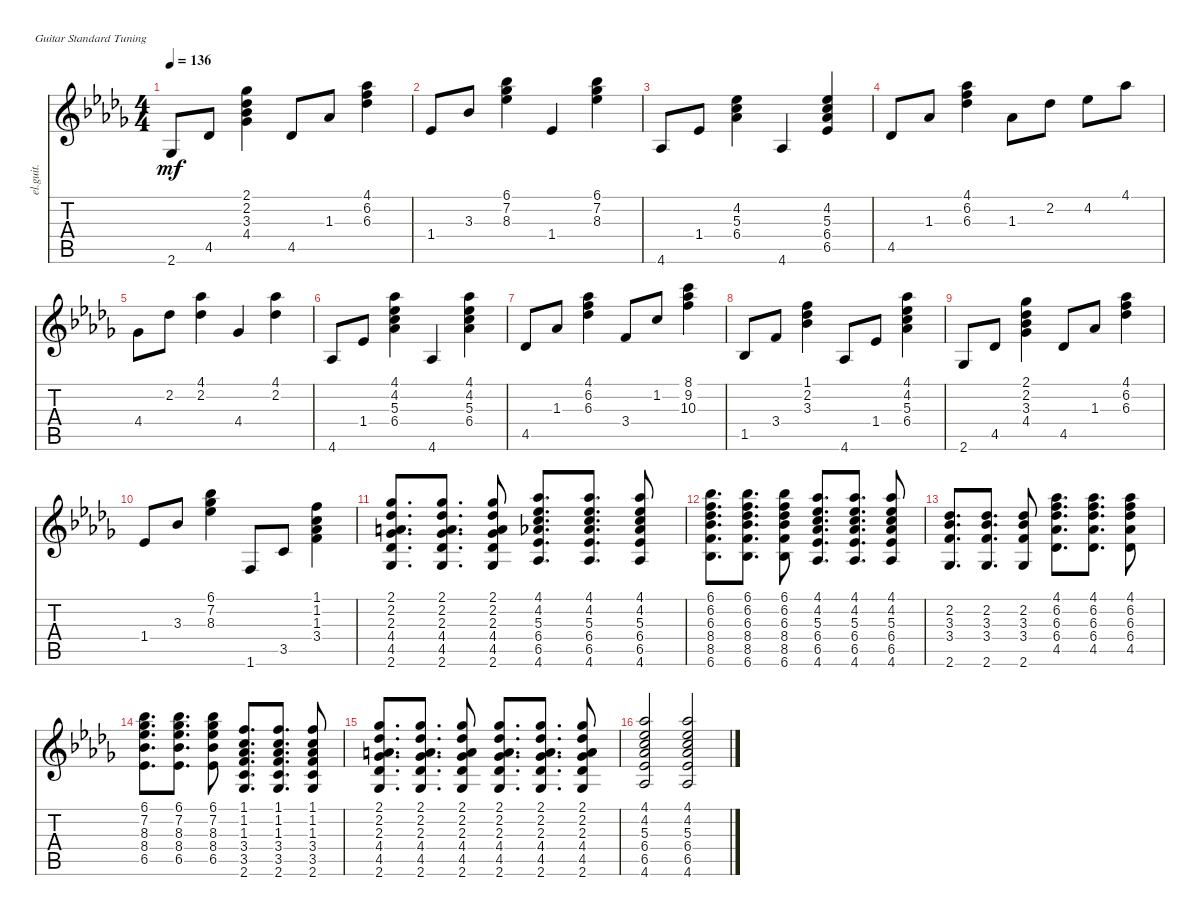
\bracketExtendMode nobrackets
\track ("Electric Guitar 1" "el.guit.") {instrument electricguitarclean}
\staff {score tabs}
\tuning (E4 B3 G3 D3 A2 E2)
\ts (4 4)
\tempo 136
\clef g2
\ks db
2.6{acc b}.8{dy mf beam Up} 4.5{acc b}.8{beam Up} (4.4{acc b} 3.3{acc b} 2.2{acc b} 2.1{acc b}).4{beam Down} 4.5{acc b}.8{beam Up} 1.3{acc b}.8{beam Up} (6.3{acc b} 6.2{acc forcenatural} 4.1{acc b}).4{beam Down} |
1.4{acc b}.8{beam Up} 3.3{acc b}.8{beam Up} (8.3{acc b} 7.2{acc b} 6.1{acc b}).4{beam Down} 1.4{acc b}.4{beam Up} (8.3{acc b} 7.2{acc b} 6.1{acc b}).4{beam Down} |
4.6{acc b}.8{beam Up} 1.4{acc b}.8{beam Up} (6.4{acc b} 5.3{acc forcenatural} 4.2{acc b}).4{beam Down} 4.6{acc b}.4{beam Up} (6.5{acc b} 5.3{acc forcenatural} 6.4{acc b} 4.2{acc b}).4{beam Up} |
4.5{acc b}.8{beam Up} 1.3{acc b}.8{beam Up} (6.3{acc b} 6.2{acc forcenatural} 4.1{acc b}).4{beam Down} 1.3{acc b}.8{beam Down} 2.2{acc b}.8{beam Down} 4.2{acc b}.8{beam Down} 4.1{acc b}.8{beam Down} |
4.4{acc b}.8{beam Down} 2.2{acc b}.8{beam Down} (2.2{acc b} 4.1{acc b}).4{beam Down} 4.4{acc b}.4{beam Up} (2.2{acc b} 4.1{acc b}).4{beam Down} |
4.6{acc b}.8{beam Up} 1.4{acc b}.8{beam Up} (6.4{acc b} 4.2{acc b} 5.3{acc forcenatural} 4.1{acc b}).4{beam Down} 4.6{acc b}.4{beam Up} (5.3{acc forcenatural} 6.4{acc b} 4.2{acc b} 4.1{acc b}).4{beam Down} |
4.5{acc b}.8{beam Up} 1.3{acc b}.8{beam Up} (6.3{acc b} 6.2{acc forcenatural} 4.1{acc b}).4{beam Down} 3.4{acc forcenatural}.8{beam Up} 1.2{acc forcenatural}.8{beam Up} (10.3{acc forcenatural} 9.2{acc b} 8.1{acc forcenatural}).4{beam Down} |
1.5{acc b}.8{beam Up} 3.4{acc forcenatural}.8{beam Up} (3.3{acc b} 2.2{acc b} 1.1{acc forcenatural}).4{beam Down} 4.6{acc b}.8{beam Up} 1.4{acc b}.8{beam Up} (6.4{acc b} 5.3{acc forcenatural} 4.2{acc b} 4.1{acc b}).4{beam Down} |
2.6{acc b}.8{beam Up} 4.5{acc b}.8{beam Up} (4.4{acc b} 3.3{acc b} 2.2{acc b} 2.1{acc b}).4{beam Down} 4.5{acc b}.8{beam Up} 1.3{acc b}.8{beam Up} (6.3{acc b} 6.2{acc forcenatural} 4.1{acc b}).4{beam Down} |
1.4{acc b}.8{beam Up} 3.3{acc b}.8{beam Up} (8.3{acc b} 7.2{acc b} 6.1{acc b}).4{beam Down} 1.6{acc forcenatural}.8{beam Up} 3.5{acc forcenatural}.8{beam Up} (1.3{acc b} 3.4{acc forcenatural} 1.2{acc forcenatural} 1.1{acc forcenatural}).4{beam Down} |
(4.4{acc b} 4.5{acc b} 2.2{acc b} 2.6{acc b} 2.3{acc forcenatural} 2.1{acc b}).8{d beam Up} (2.6{acc b} 4.5{acc b} 4.4{acc b} 2.3{acc forcenatural} 2.2{acc b} 2.1{acc b}).8{d beam Up} (2.6{acc b} 4.5{acc b} 4.4{acc b} 2.3{acc forcenatural} 2.2{acc b} 2.1{acc b}).8{beam Up} (4.6{acc b} 6.5{acc b} 6.4{acc b} 5.3{acc forcenatural} 4.2{acc b} 4.1{acc b}).8{d beam Up} (4.6{acc b} 6.5{acc b} 6.4{acc b} 5.3{acc forcenatural} 4.2{acc b} 4.1{acc b}).8{d beam Up} (4.6{acc b} 6.5{acc b} 6.4{acc b} 5.3{acc forcenatural} 4.2{acc b} 4.1{acc b}).8{beam Up} |
(6.6{acc b} 8.4{acc b} 6.3{acc b} 6.2{acc forcenatural} 8.5{acc forcenatural} 6.1{acc b}).8{d beam Down} (6.6{acc b} 6.3{acc b} 6.2{acc forcenatural} 8.5{acc forcenatural} 8.4{acc b} 6.1{acc b}).8{d beam Down} (6.6{acc b} 8.5{acc forcenatural} 8.4{acc b} 6.3{acc b} 6.2{acc forcenatural} 6.1{acc b}).8{beam Down} (4.6{acc b} 6.4{acc b} 6.5{acc b} 5.3{acc forcenatural} 4.2{acc b} 4.1{acc b}).8{d beam Up} (6.4{acc b} 4.6{acc b} 4.2{acc b} 6.5{acc b} 5.3{acc forcenatural} 4.1{acc b}).8{d beam Up} (6.5{acc b} 6.4{acc b} 5.3{acc forcenatural} 4.2{acc b} 4.6{acc b} 4.1{acc b}).8{beam Up} |
(3.3{acc b} 2.6{acc b} 3.4{acc forcenatural} 2.2{acc b}).8{d beam Up} (2.6{acc b} 3.4{acc forcenatural} 3.3{acc b} 2.2{acc b}).8{d beam Up} (3.4{acc forcenatural} 3.3{acc b} 2.6{acc b} 2.2{acc b}).8{beam Up} (4.5{acc b} 6.4{acc b} 6.3{acc b} 6.2{acc forcenatural} 4.1{acc b}).8{d beam Down} (6.4{acc b} 4.5{acc b} 6.3{acc b} 6.2{acc forcenatural} 4.1{acc b}).8{d beam Down} (4.5{acc b} 6.4{acc b} 6.3{acc b} 6.2{acc forcenatural} 4.1{acc b}).8{beam Down} |
(8.3{acc b} 7.2{acc b} 6.5{acc b} 8.4{acc b} 6.1{acc b}).8{d beam Down} (6.5{acc b} 8.4{acc b} 8.3{acc b} 7.2{acc b} 6.1{acc b}).8{d beam Down} (6.5{acc b} 8.4{acc b} 8.3{acc b} 7.2{acc b} 6.1{acc b}).8{beam Down} (2.6{acc b} 3.5{acc forcenatural} 1.2{acc forcenatural} 1.3{acc b} 3.4{acc forcenatural} 1.1{acc forcenatural}).8{d beam Up} (2.6{acc b} 3.5{acc forcenatural} 3.4{acc forcenatural} 1.3{acc b} 1.2{acc forcenatural} 1.1{acc forcenatural}).8{d beam Up} (2.6{acc b} 3.5{acc forcenatural} 3.4{acc forcenatural} 1.3{acc b} 1.2{acc forcenatural} 1.1{acc forcenatural}).8{beam Up} |
(2.6{acc b} 4.5{acc b} 4.4{acc b} 2.3{acc forcenatural} 2.2{acc b} 2.1{acc b}).8{d beam Up} (2.6{acc b} 4.4{acc b} 2.3{acc forcenatural} 2.2{acc b} 4.5{acc b} 2.1{acc b}).8{d beam Up} (4.5{acc b} 2.3{acc forcenatural} 2.6{acc b} 2.2{acc b} 4.4{acc b} 2.1{acc b}).8{beam Up} (2.6{acc b} 4.5{acc b} 4.4{acc b} 2.3{acc forcenatural} 2.2{acc b} 2.1{acc b}).8{d beam Up} (2.6{acc b} 4.5{acc b} 4.4{acc b} 2.3{acc forcenatural} 2.2{acc b} 2.1{acc b}).8{d beam Up} (2.6{acc b} 4.5{acc b} 4.4{acc b} 2.3{acc forcenatural} 2.2{acc b} 2.1{acc b}).8{beam Up} |
(4.6{acc b} 5.3{acc forcenatural} 6.4{acc b} 4.2{acc b} 6.5{acc b} 4.1{acc b}).2{beam Up} (5.3{acc forcenatural} 6.4{acc b} 6.5{acc b} 4.2{acc b} 4.6{acc b} 4.1{acc b}).2{beam Up}
